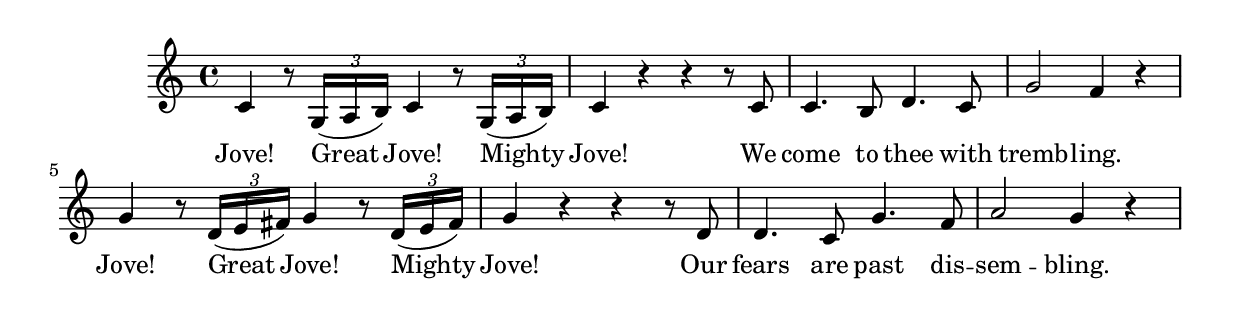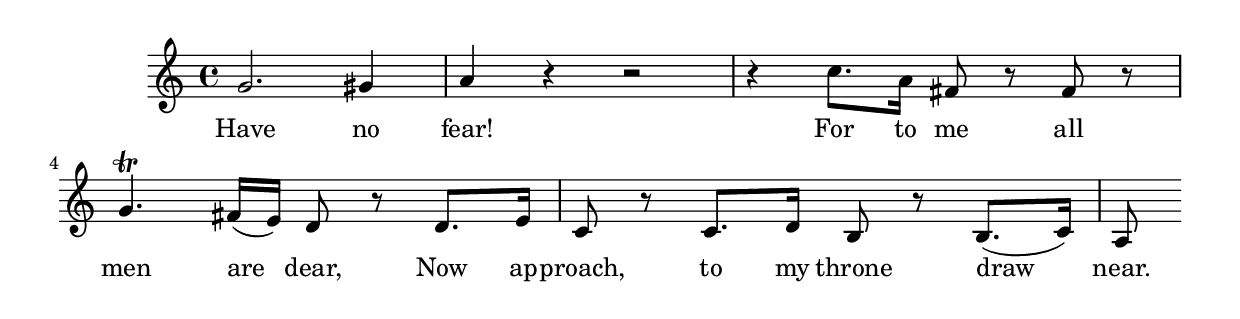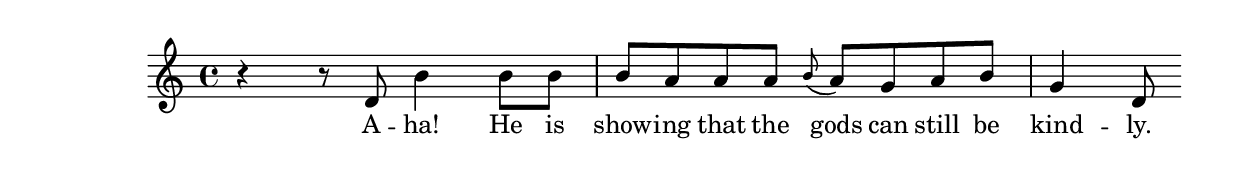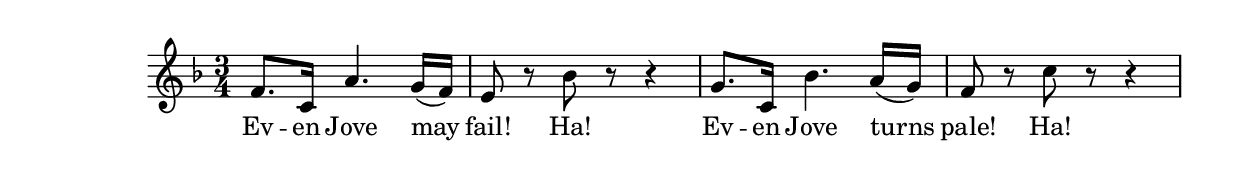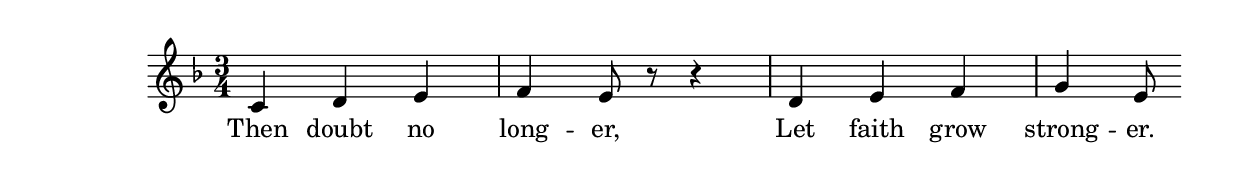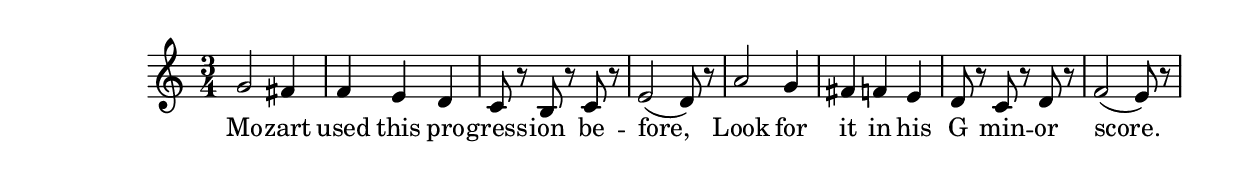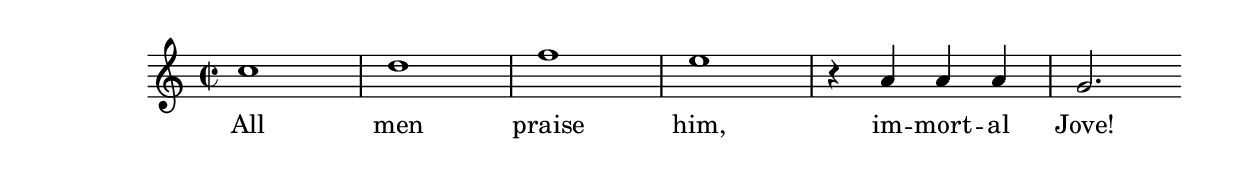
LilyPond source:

% Mozart Symphony No. 41
\version "2.18.2"
% Melody definitions for movements of
% Mozart's 41st Symphony (mozart-041)

% Movement I Melody A {{{
melody_ia = <<
    \relative c' {
        \clef "treble"
        \key c \major
        \time 4/4
        c4 r8 \tuplet 3/2 { g16( a b) } c4 r8 \tuplet 3/2 { g16( a b) } |
        c4 r4 r4 r8 c8 | c4. b8 d4. c8 |
        g'2 f4 r4 |
        g4 r8 \tuplet 3/2 { d16( e fis) } g4 r8 \tuplet 3/2 { d16( e fis) } |
        g4 r4 r4 r8 d8 |
        d4. c8 g'4. f8 | a2 g4 r4 |
    }
    \addlyrics {
        Jove! Great Jove! Mighty Jove!
        We come to thee with tremb -- ling.
        Jove! Great Jove! Mighty Jove!
        Our fears are past dis -- sem -- bling.
    }
>> % }}}

% Movement I Melody B {{{
melody_ib = <<
    \relative c'' {
        \clef "treble"
        \key c \major
        \time 4/4
        g2. gis4 | a4 r4 r2 |
        r4 c8. a16 fis8 r8 fis8 r8 |
        g4.\trill fis16( e16) d8 r8 d8. e16 |
        c8 r8 c8. d16 b8 r8 b8.( c16) |
        a8
    }
    \addlyrics {
      Have no fear! For to me all men are dear,
      Now ap -- proach, to my throne draw near.
    }
>> % }}}

% Movement I Melody C {{{
melody_ic = <<
    \relative c' {
        \clef "treble"
        \key c \major
        \time 4/4
        r4 r8 d8 b'4 b8 b8 |
        b8 a a a \grace b8( a8) g8 a b |
        g4 d8
    }
    \addlyrics {
      A -- ha! He is show -- ing that the gods can still be kind -- ly.
    }
>> % }}}

% Movement II Melody A {{{
melody_iia = <<
    \relative c' {
        \clef "treble"
        \key f \major
        \time 3/4
        f8. c16 a'4. g16( f16) | e8 r8 bes'8 r8 r4 |
        g8. c,16 bes'4. a16( g16) | f8 r8 c' r8 r4 |
    }
    \addlyrics {
      Ev -- en Jove may fail! Ha!
      Ev -- en Jove turns pale! Ha!
    }
>> % }}}

% Movement II Melody B {{{
melody_iib = <<
    \relative c' {
        \clef "treble"
        \key f \major
        \time 3/4
        c4 d e | f4 e8 r8 r4 |
        d4 e f | g4 e8
    }
    \addlyrics {
      Then doubt no long -- er, Let faith grow strong -- er.
    }
>> % }}}

% Movement III Melody A {{{
melody_iiia = <<
    \relative c'' {
        \clef "treble"
        \key a \minor
        \time 3/4
        g2 fis4 | f4 e d |
        c8 r8 b8 r8 c8 r8 | e2( d8) r8 |
        a'2 g4 | fis4 f e |
        d8 r8 c8 r8 d8 r8 | f2( e8) r8 |
    }
    \addlyrics {
      Mo -- zart used this pro -- gress -- ion be -- fore,
      Look for it in his G min -- or score.
    }
>> % }}}

% Movement IV Melody A {{{
melody_iva = <<
    \relative c'' {
        \clef "treble"
        \key a \minor
        \time 2/2
        c1 | d1 | f1 | e1 | r4 a,4 a a | g2.
    }
    \addlyrics {
      All men praise him, im -- mort -- al Jove!
    }
>> % }}}

\paper { oddFooterMarkup = ##f }
\layout { ragged-right = ##f }

\book {
  \bookOutputSuffix "1a"
  \melody_ia
}

\book {
  \bookOutputSuffix "1b"
  \melody_ib
}

\book {
  \bookOutputSuffix "1c"
  \melody_ic
}

\book {
  \bookOutputSuffix "2a"
  \melody_iia
}

\book {
  \bookOutputSuffix "2b"
  \melody_iib
}

\book {
  \bookOutputSuffix "3a"
  \melody_iiia
}

\book {
  \bookOutputSuffix "4a"
  \melody_iva
}
